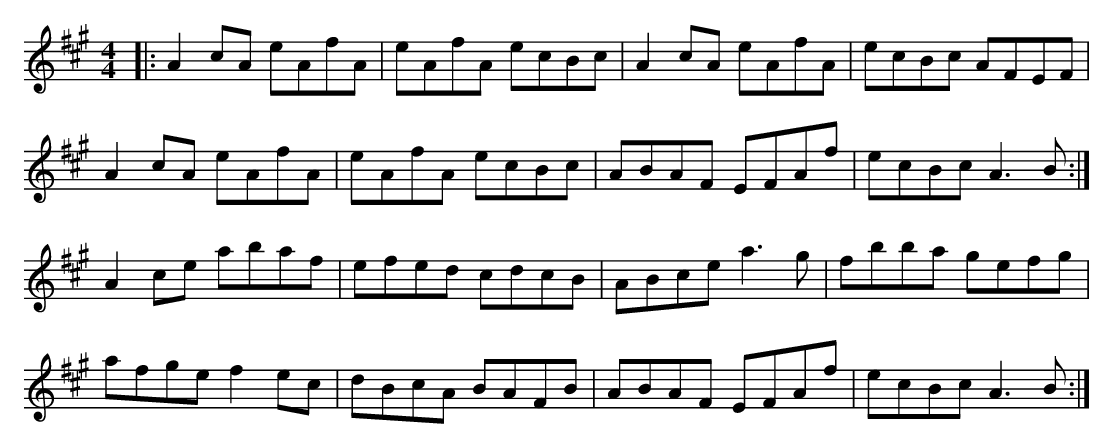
X:1
M:4/4
K:A
|:A2cA eAfA|eAfA ecBc|A2cA eAfA|ecBc AFEF|
A2cA eAfA|eAfA ecBc|ABAF EFAf|ecBc A3B:|
A2ce abaf|efed cdcB|ABce a3g|fbba gefg|
afge f2ec|dBcA BAFB|ABAF EFAf|ecBc A3B:|
